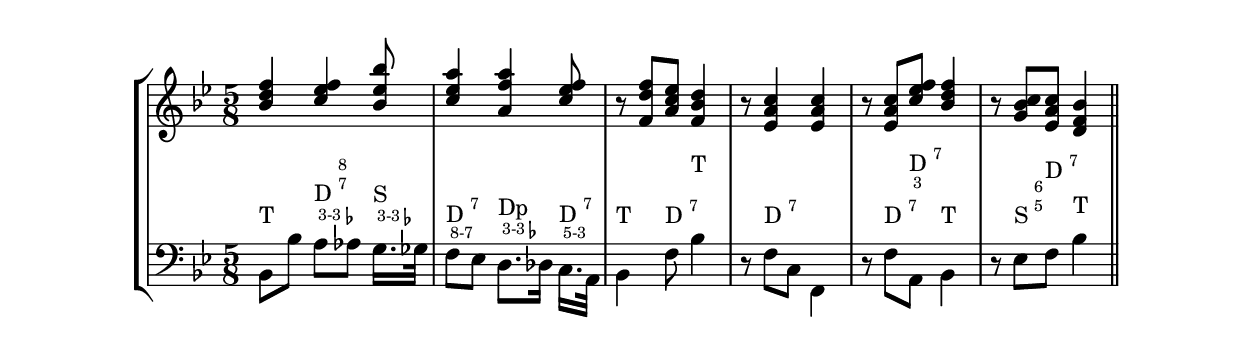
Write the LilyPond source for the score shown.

\version "2.18.2"
\header { tagline = "" }
\version "2.18.2"

#(define BLNK " " )

#(define-markup-command 
  (hf layout props FS ) (markup?  )
  "insert a harmony analysis symbol + ( 0 bass & 0 descant specifier(s))"
  (interpret-markup layout props
    #{\markup 
      \column{
        \line{ #FS 
          \translate #'(-0.5 . 8) 
          \column {
            \fontsize #-3 \translate #'(0 . -5)  \BLNK
            \fontsize #-3 \translate #'(0 . -1.8) \BLNK
            \fontsize #-3 \translate #'(0 . -0.5) \BLNK
          }
        }
        \line{ \fontsize #-3 \translate #'(0.4 . 1.5) \BLNK }
      }      
    #}
  )
)

#(define-markup-command 
  (hfOne layout props FS  Mid) (markup? markup? )
  "insert a harmony analysis symbol + ( 0 bass & 1 descant specifier(s))"
  (interpret-markup layout props
    #{\markup 
      \column{
        \line{ #FS 
          \translate #'(-0.5 . 8) 
          \column {
            \fontsize #-3 \translate #'(0 . -5)  \BLNK
            \fontsize #-3 \translate #'(0 . -1.8) #Mid
            \fontsize #-3 \translate #'(0 . -0.5) \BLNK
          }
        }
        \line{ \fontsize #-3 \translate #'(0.4 . 1.5) \BLNK }
      }      
    #}
  )
)

#(define-markup-command 
  (hfTwo layout props FS Mid Top) (markup? markup? markup? )
  "insert a harmony analysis symbol + ( 0 bass & 2 descant specifier(s))"
  (interpret-markup layout props
    #{\markup 
      \column{       
        \line{ #FS 
          \translate #'(-0.5 . 8) 
          \column {
            \fontsize #-3 \translate #'(0 . -5)  #Top
            \fontsize #-3 \translate #'(0 . -1.8) #Mid
            \fontsize #-3 \translate #'(0 . -0.5) \BLNK
          }
        }
        \line{ \fontsize #-3 \translate #'(0.4 . 1.5) \BLNK }
      }      
    #}
  )
)

#(define-markup-command 
  (hfTri layout props FS Bot Mid Top) (markup? markup? markup? markup? )
  "insert a harmony analysis symbol + ( 0 bass & 3 descant specifier(s))"
  (interpret-markup layout props
    #{\markup 
      \column{     
        \line{ #FS 
          \translate #'(-0.5 . 8) 
          \column {
            \fontsize #-3 \translate #'(0 . -5)  #Top
            \fontsize #-3 \translate #'(0 . -1.8) #Mid
            \fontsize #-3 \translate #'(0 . -0.5) #Bot
          }
        }
        \line{ \fontsize #-3 \translate #'(0.4 . 1.5) \BLNK }
      }      
    #}
  )
)
  
#(define-markup-command 
  (hfi layout props FS Sub) (markup? markup?  )
  "insert a harmony analysis symbol + ( 1 bass &  0 descant specifier(s))"
  (interpret-markup layout props
    #{\markup 
      \column{
        \line{ #FS 
          \translate #'(-0.5 . 8) 
          \column {
            \fontsize #-3 \translate #'(0 . -5)  \BLNK
            \fontsize #-3 \translate #'(0 . -1.8) \BLNK
            \fontsize #-3 \translate #'(0 . -0.5) \BLNK
          }
        }
        \line{ \fontsize #-3 \translate #'(0.4 . 1.5) #Sub }
      }      
    #}
  )
)

#(define-markup-command 
  (hfiOne layout props FS Sub Mid) (markup? markup? markup? )
  "insert a harmony analysis symbol + ( 1 bass &  1 descant specifier(s))"
  (interpret-markup layout props
    #{\markup 
      \column{       
        \line{ #FS 
          \translate #'(-0.5 . 8) 
          \column {
            \fontsize #-3 \translate #'(0 . -5)  \BLNK
            \fontsize #-3 \translate #'(0 . -1.8) #Mid
            \fontsize #-3 \translate #'(0 . -0.5) \BLNK
          }
        }
        \line{ \fontsize #-3 \translate #'(0.4 . 1.5) #Sub }
      }      
    #}
  )
)

#(define-markup-command 
  (hfiTwo layout props FS Sub Mid Top) (markup? markup? markup? markup? )
  "insert a harmony analysis symbol + ( 1 bass &  2 descant specifier(s))"
  (interpret-markup layout props
    #{\markup 
      \column{
        \line{ #FS 
          \translate #'(-0.5 . 8) 
          \column {
            \fontsize #-3 \translate #'(0 . -5)  #Top
            \fontsize #-3 \translate #'(0 . -1.8) #Mid
            \fontsize #-3 \translate #'(0 . -0.5) \BLNK
          }
        }
        \line{ \fontsize #-3 \translate #'(0.4 . 1.5) #Sub }
      }      
    #}
  )
)

#(define-markup-command 
  (hfiTri layout props FS Sub Bot Mid Top) (markup? markup? markup? markup? markup? )
  "insert a harmony analysis symbol + ( 1 bass &  3 descant specifier(s))"
  (interpret-markup layout props
    #{\markup 
      \column{     
        \line{ #FS 
          \translate #'(-0.5 . 8) 
          \column {
            \fontsize #-3 \translate #'(0 . -5)  #Top
            \fontsize #-3 \translate #'(0 . -1.8) #Mid
            \fontsize #-3 \translate #'(0 . -0.5) #Bot
          }
        }
        \line{ \fontsize #-3 \translate #'(0.4 . 1.5) #Sub }
      }      
    #}
  )
)
  

\score {
  \new StaffGroup {
    \time 5/8
    <<
      \new Staff {
        \relative c'' {
          \clef "treble"
          \key bes \major  
          \stemUp
          < bes d  f >4 < c  es f >4 < bes es bes'>8 |
          < c   es a >4 < a  f' a>4 < c   es f   >8 |         
          r8 < f, d' f >8 < a  c  es >8 < f bes d>4 |
          r8 < es a  c >4 < es a  c  >4|
          r8 < es a  c >8 < c' es f  >8 < bes d f >4 |
          r8  < g bes c >8 < es a c >8 <d f bes>4
        }   
      }
      \new Staff {
        \relative c { 
          \clef "bass"
          \key bes \major  
          \stemDown
            bes8[ ^\markup { \hf T } bes']
            a[    ^\markup { \hfiTwo D \line{"3-3"\flat} "7" "8" } as] 
            g16.[ ^\markup { \hfi S \line{"3-3"\flat}  } ges32] |
            f8[   ^\markup { \hfiOne D \line{"8-7"} "7" } es] 
            d8.[  ^\markup { \hfi Dp \line{"3-3"\flat}  } des16] 
            c16.[ ^\markup { \hfiOne D \line{"5-3"} "7" } a32] | 
            bes4  ^\markup { \hf T } f'8 ^\markup { \hfOne D "7" } bes4 ^\markup { \hf T } |
            r8 f8 ^\markup { \hfOne D "7" } c f,4  | 
            r8 f' ^\markup { \hfOne D "7" } a,8 ^\markup { \hfiOne D \line{"3"} "7" } bes4 ^\markup { \hf T } | 
            r8  es8 ^\markup { \hfTwo S "5" "6" } f ^\markup { \hfOne D "7" } bes4 ^\markup { \hf T }
          \bar "||"
        }   
      }
    >>
  }
}

